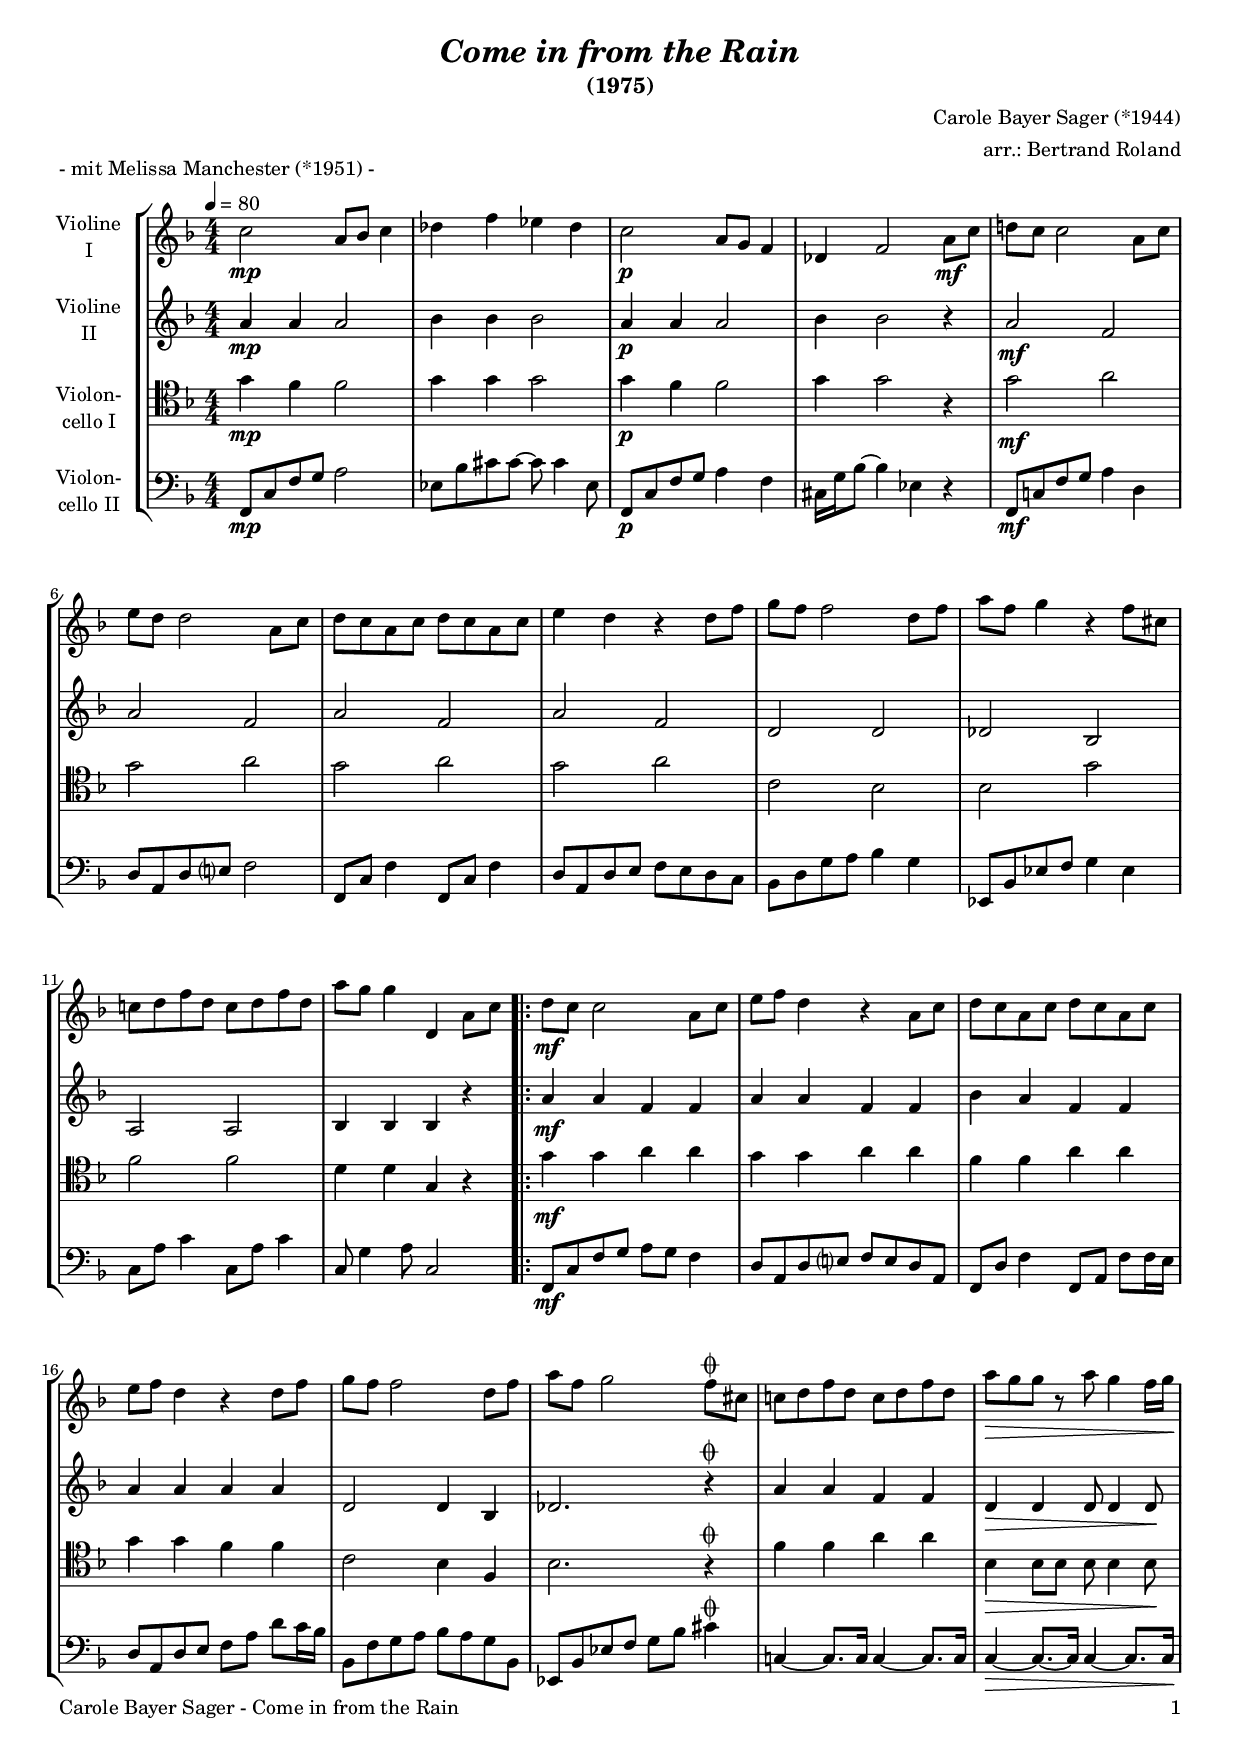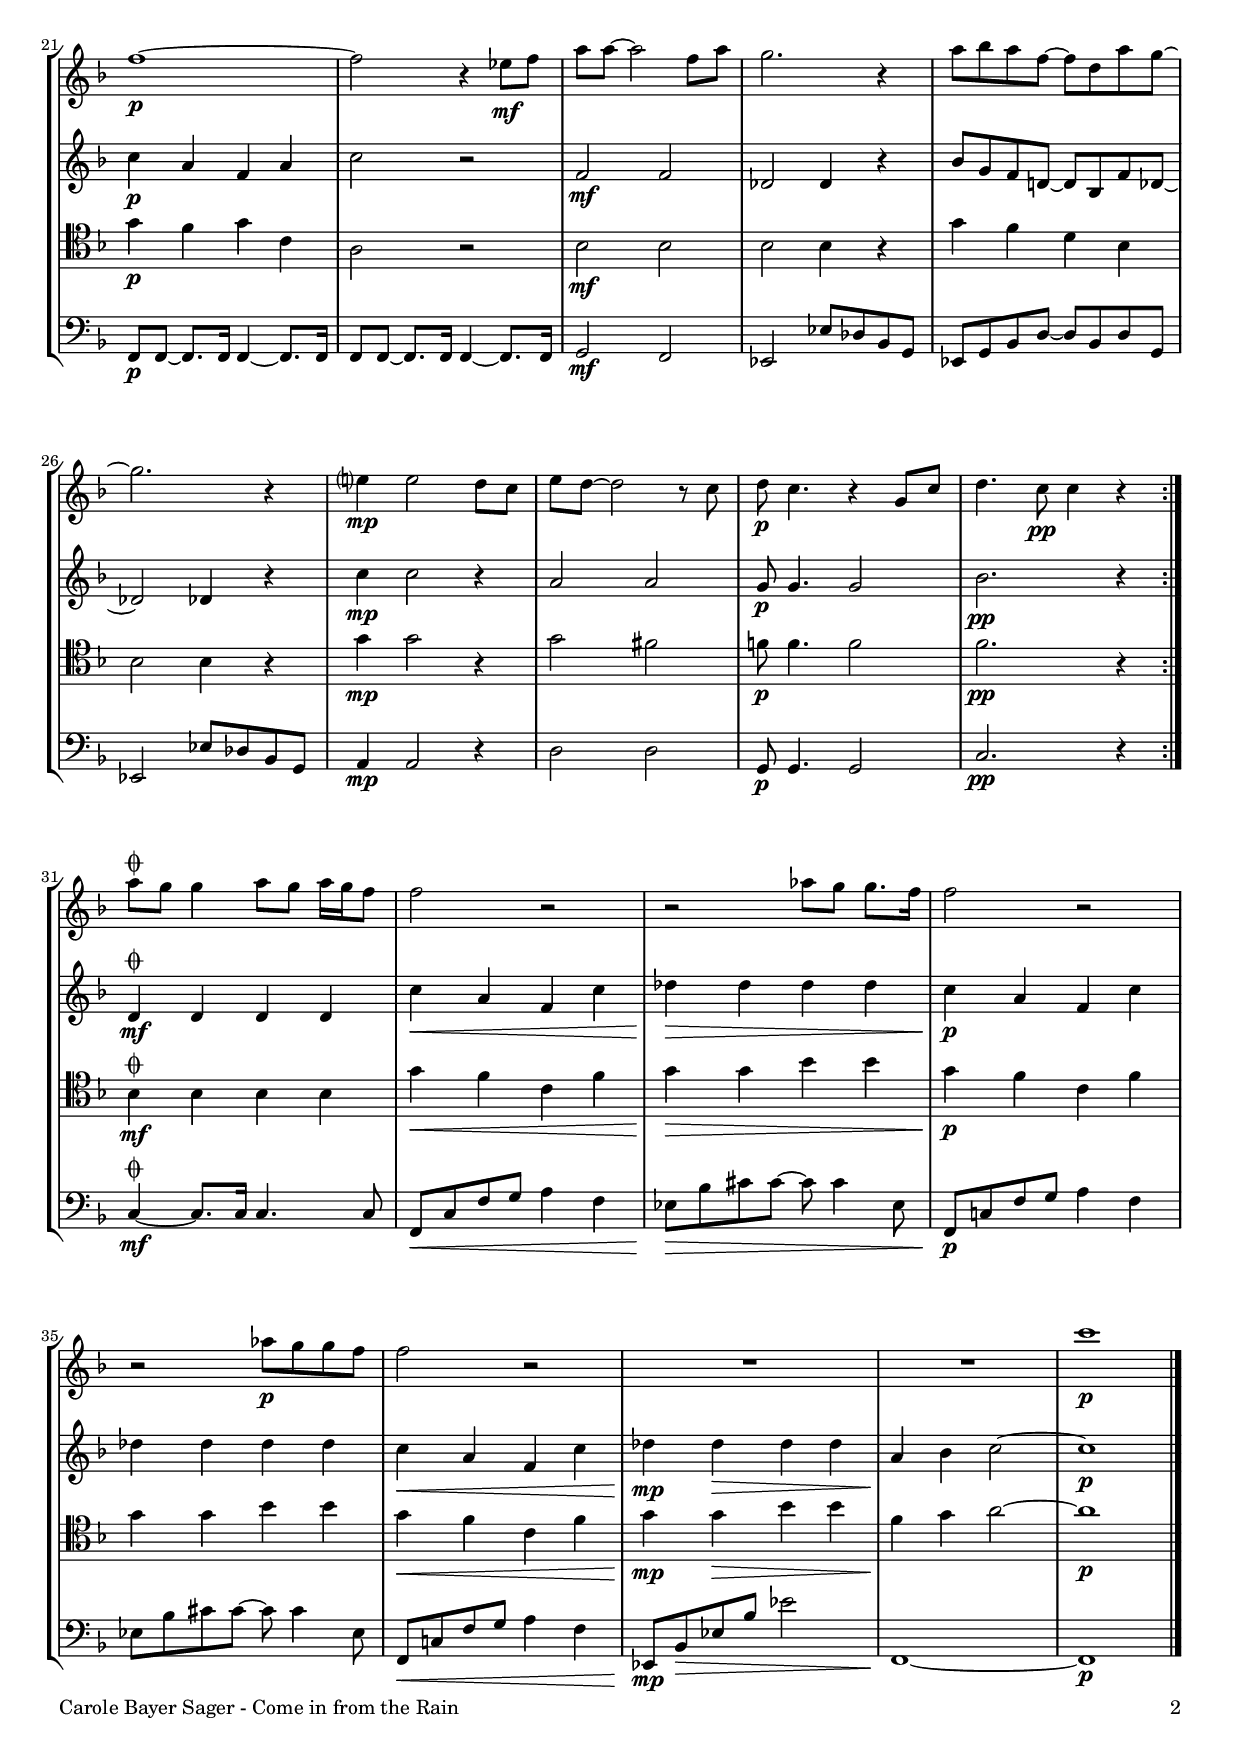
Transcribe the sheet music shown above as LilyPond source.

\version "2.20.2"
\include "deutsch.ly"

#(set-global-staff-size 17.25)

\header {
  title     = \markup \bold \italic "Come in from the Rain"
  subtitle  = "(1975)"
  composer  = "Carole Bayer Sager (*1944)"
  arranger  = "arr.: Bertrand Roland"
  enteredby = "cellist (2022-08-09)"
  piece     = "- mit Melissa Manchester (*1951) -"
}

voiceconsts = {
  \key f \major
  \time 4/4
  \clef "treble"
  \numericTimeSignature
  \compressEmptyMeasures
  % Set default beaming for all staves
  \set Timing.beamExceptions = #'()
  \set Timing.baseMoment     = #(ly:make-moment 1 2)
  \set Timing.beatStructure  = #'(1 1)
  \tempo 4=80
}

micl = "clarinet"
mifl = "flute"
miob = "oboe"
mifh = "french horn"
misx = "tenor sax"
mist = "string ensemble 1"
mivl = "violin"
miba = "cello"
mipz = "pizzicato strings"

va = \relative c'' {
  \voiceconsts

  c2\mp a8 b c4
  des f es des
  c2\p a8 g f4
  des f2 a8\mf c
  d! c c2 a8 c

  e d d2 a8 c
  d c a c d c a c
  e4 d r d8 f
  g f f2 d8 f
  a f g4 r f8 cis
  c! d f d c d f d

  a' g g4 d, a'8 c
  \repeat volta 2 {
    d\mf c c2 a8 c
    e f d4 r a8 c
    d c a c d c a c
    e f d4 r d8 f

    g f f2 d8 f
    a f g2 f8\coda cis
    c! d f d c d f d
    a'\> g g r a g4 f16 g\!

    f1~\p
    f2 r4 es8\mf f
    a a~ a2 f8 a
    g2. r4
    a8 b a f~ f d a' g~

    g2. r4
    e?\mp e2 d8 c
    e d~ d2 r8 c
    d\p c4. r4 g8 c
    d4. c8\pp c4 r
  } \break

  a'8\coda g g4 a8 g a16[ g f8]
  f2 r
  r as8 g g8.[ f16]
  f2 r
  r as8\p g g f

  f2 r
  R1*2
  c'1\p \bar "|."
}

vb = \relative c'' {
  \voiceconsts
  
  a4\mp a a2
  b4 b b2
  a4\p a a2
  b4 b2 r4
  a2\mf f

  a f
  a f
  a f
  d d
  des b
  a a
  b4 b b r
  \repeat volta 2 {
    a'\mf a f f
    a a f f
    b a f f
    a a a a

    d,2 d4 b
    des2. r4\coda
    a' a f f
    d\> d d8 d4 d8\!

    c'4\p a f a
    c2 r
    f,\mf f
    des des4 r
    b'8 g f d!~ d b f' des~

    des2 des4 r
    c'\mp c2 r4
    a2 a
    g8\p g4. g2
    b2.\pp r4
  } \break

  d,4\coda\mf d d d
  c'\< a f c'
  des\!\> des des des
  c\!\p a f c'
  des des des des

  c\< a f c'
  des\!\mp des\> des des
  a\! b c2~
  c1\p \bar "|."
}

vc = \relative c'' {
  \voiceconsts
  \clef "tenor"
  
  g4\mp f f2
  g4 g g2
  g4\p f f2
  g4 g2 r4
  g2\mf a

  g a
  g a
  g a
  c, b
  b g'
  f f

  d4 d g, r
  \repeat volta 2 {
    g'\mf g a a
    g g a a
    f f a a
    g g f f

    c2 b4 f
    b2. r4\coda
    f' f a a
    b,\> b8 b b b4 b8\!

    g'4\p f g c,
    a2 r
    b\mf b
    b b4 r
    g' f d b

    b2 b4 r
    g'\mp g2 r4
    g2 fis
    f!8\p f4. f2
    f2.\pp r4
  } \break
  b,\coda\mf b b b
  g'\< f c f
  g\!\> g b b
  g\!\p f c f
  g g b b

  g\< f c f
  g\!\mp g\> b b
  f\! g a2~
  a1\p \bar "|."
}

vd = \relative c, {
  \voiceconsts
  \clef "bass"

  f8\mp c' f g a2
  es8 b' cis cis~ cis cis4 es,8
  f,\p c' f g a4 f
  cis16 g' b8~ b4 es, r
  f,8\mf c'! f g a4 d,

  d8 a d e? f2
  f,8 c' f4 f,8 c' f4
  d8 a d e f e d c
  b d g a b4 g
  es,8 b' es f g4 es
  c8 a' c4 c,8 a' c4

  c,8 g'4 a8 c,2
  \repeat volta 2 {
    f,8\mf c' f g a g f4
    d8 a d e? f e d a
    f d' f4 f,8 a f'[ f16 e]
    d8 a d e f a d[ c16 b]

    b,8 f' g a b a g b,
    es, b' es f g b cis4\coda
    c,!~ c8. c16 c4~ c8. c16
    c4~\> c8.~ c16 c4~ c8. c16\!

    f,8\p f~ f8.[ f16] f4~ f8. f16
    f8 f~ f8.[ f16] f4~ f8. f16
    g2\mf f
    es es'8 des b g
    es g b d~ d b d g,

    es2 es'8 des b g
    a4\mp a2 r4
    d2 d
    g,8\p g4. g2
    c2.\pp r4
  } \break

  c~\coda\mf c8. c16 c4. c8
  f,\< c' f g a4 f
  es8\!\> b' cis cis~ cis cis4 es,8
  f,\!\p c'! f g a4 f
  es8 b' cis cis~ cis cis4 es,8

  f,\< c'! f g a4 f
  es,8\!\mp b'\> es b' es2
  f,,1~\!
  f\p \bar "|."
}


music = \new StaffGroup <<
      \new Staff {
	\set Staff.midiInstrument = \mivl
	\set Staff.instrumentName = \markup \center-column { "Violine" "I" }
	\transpose f f { \va }
      }

      \new Staff {
	\set Staff.midiInstrument = \mivl
	\set Staff.instrumentName = \markup \center-column { "Violine" "II" }
	\transpose f f { \vb }
      }

      \new Staff {
	\set Staff.midiInstrument = \miba
	\set Staff.instrumentName = \markup \center-column { "Violon-" "cello I" }
	\transpose f f { \vc }
      }

      \new Staff {
	\set Staff.midiInstrument = \miba
	\set Staff.instrumentName = \markup \center-column { "Violon-" "cello II" }
	\transpose f f { \vd }
      }
>>

\book {
   \paper {
    print-page-number = ##t
    print-first-page-number = ##t
    ragged-last-bottom = ##f
    oddHeaderMarkup = \markup \null
    evenHeaderMarkup = \markup \null
    oddFooterMarkup = \markup {
      \fill-line {
        \on-the-fly #print-page-number-check-first
        "Carole Bayer Sager - Come in from the Rain" \fromproperty #'page:page-number-string
      }
    }
    evenFooterMarkup = \oddFooterMarkup
  } \score {
    \music
    \layout {}
  }

  \score {
    \unfoldRepeats \music

    \midi {
      \context {
        \Score
      }
    }
  }
}